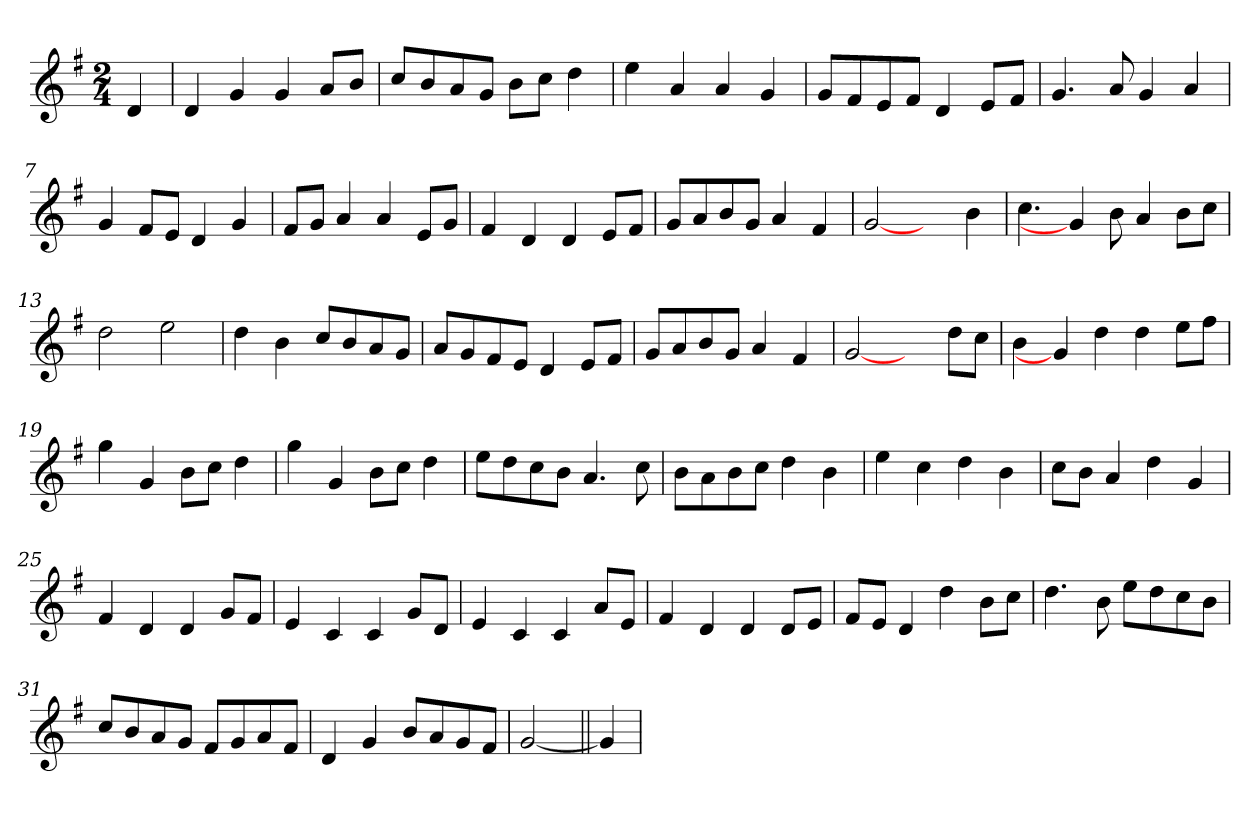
**kern
*part1
*staff1
*clefG2
*k[f#]
*G:
*M2/4
=1
4d/
=2
4d/
4g/
4g/
8a/L
8b/J
=3
8cc/L
8b/
8a/
8g/J
8b\L
8cc\J
4dd\
=4
4ee\
4a/
4a/
4g/
=5
8g/L
8f#/
8e/
8f#/J
4d/
8e/L
8f#/J
=6
4.g/
8a/
4g/
4a/
=7
4g/
8f#/L
8e/J
4d/
4g/
=8
8f#/L
8g/J
4a/
4a/
8e/L
8g/J
!!LO:LB:g=z
=9
4f#/
4d/
4d/
8e/L
8f#/J
=10
8g/L
8a/
8b/
8g/J
4a/
4f#/
=11
[2g/
4ryy
4b\
=12
4.cc\
4g/]
8b\
4a/
8b\L
8cc\J
=13
2dd\
2ee\
=14
4dd\
4b\
8cc/L
8b/
8a/
8g/J
=15
8a/L
8g/
8f#/
8e/J
4d/
8e/L
8f#/J
=16
8g/L
8a/
8b/
8g/J
4a/
4f#/
!!LO:LB:g=z
=17
[2g/
4ryy
8dd\L
8cc\J
=18
4b\
4g/]
4dd\
4dd\
8ee\L
8ff#\J
=19
4gg\
4g/
8b\L
8cc\J
4dd\
=20
4gg\
4g/
8b\L
8cc\J
4dd\
=21
8ee\L
8dd\
8cc\
8b\J
4.a/
8cc\
=22
8b\L
8a\
8b\
8cc\J
4dd\
4b\
=23
4ee\
4cc\
4dd\
4b\
=24
8cc\L
8b\J
4a/
4dd\
4g/
!!LO:LB:g=z
=25
4f#/
4d/
4d/
8g/L
8f#/J
=26
4e/
4c/
4c/
8g/L
8d/J
=27
4e/
4c/
4c/
8a/L
8e/J
=28
4f#/
4d/
4d/
8d/L
8e/J
=29
8f#/L
8e/J
4d/
4dd\
8b\L
8cc\J
=30
4.dd\
8b\
8ee\L
8dd\
8cc\
8b\J
=31
8cc/L
8b/
8a/
8g/J
8f#/L
8g/
8a/
8f#/J
!!LO:LB:g=z
=32
4d/
4g/
8b/L
8a/
8g/
8f#/J
=33
[2g/
=34||
4g/]
=
*-
